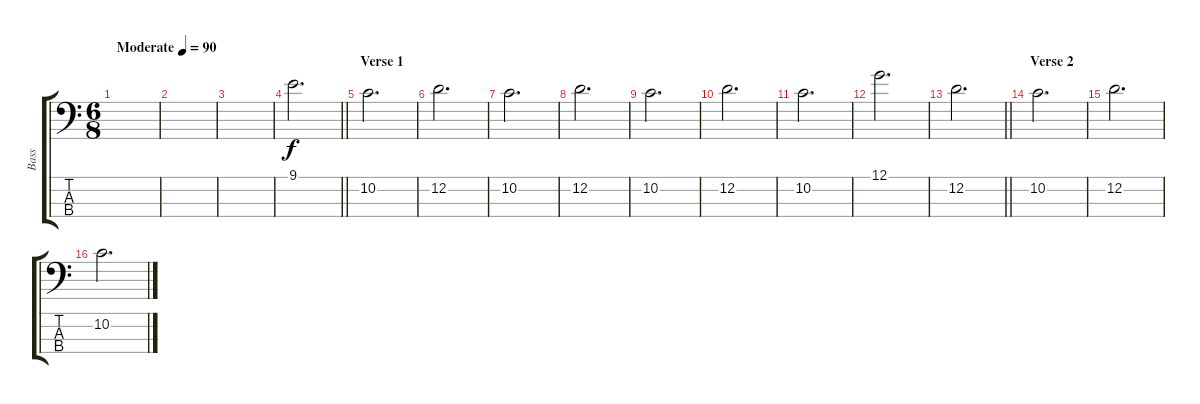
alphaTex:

\track ("Bass" "Bass") {instrument electricbassfinger}
\staff {score tabs}
\tuning (G2 D2 A1 E1) {hide}
\ts (6 8)
\tempo (90 "Moderate")
\clef f4
\ks c
|
|
|
\barLineRight lightlight
9.1.2{d} |
\section ("" "Verse 1")
10.2.2{d} |
12.2.2{d} |
10.2.2{d} |
12.2.2{d} |
10.2.2{d} |
12.2.2{d} |
10.2.2{d} |
12.1.2{d} |
\barLineRight lightlight
12.2.2{d} |
\section ("" "Verse 2")
10.2.2{d} |
12.2.2{d} |
10.2.2{d}
